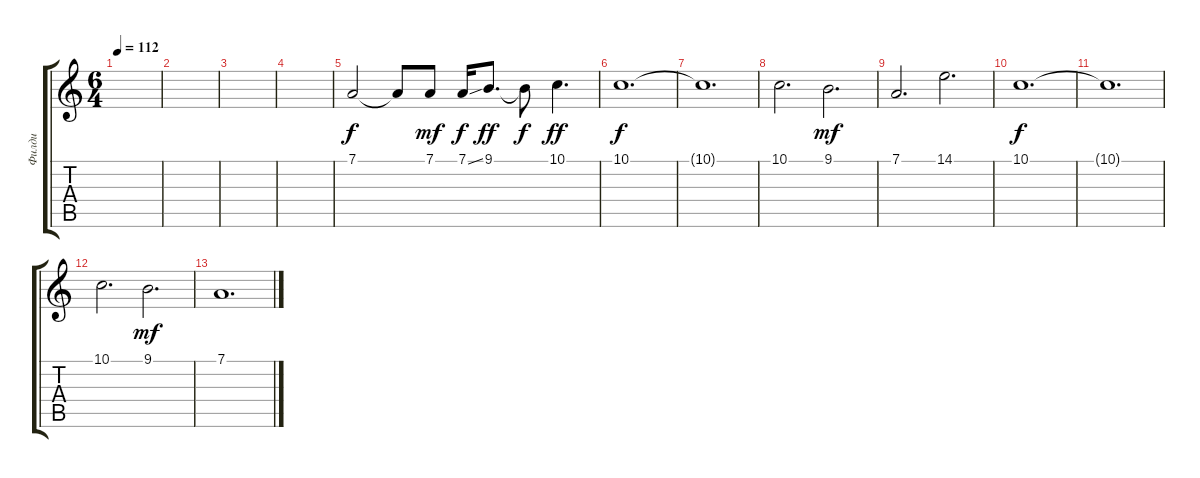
\track ("Филди" "Филди") {instrument tremolostrings}
\staff {score tabs}
\tuning (D4 A3 F3 C3 G2 D2) {hide}
\ts (6 4)
\tempo 112
\clef g2
\ks c
|
|
|
|
7.1.2 7.1{t}.8{dy f} 7.1.8{dy mf} 7.1{ss}.16{dy f} 9.1.8{d dy ff} 9.1{t}.8{dy f} 10.1.4{d dy ff} |
10.1.1{d dy f} |
10.1{t}.1{d} |
10.1.2{d} 9.1.2{d dy mf} |
7.1.2{d} 14.1.2{d} |
10.1.1{d dy f} |
10.1{t}.1{d} |
10.1.2{d} 9.1.2{d dy mf} |
7.1.1{d}
